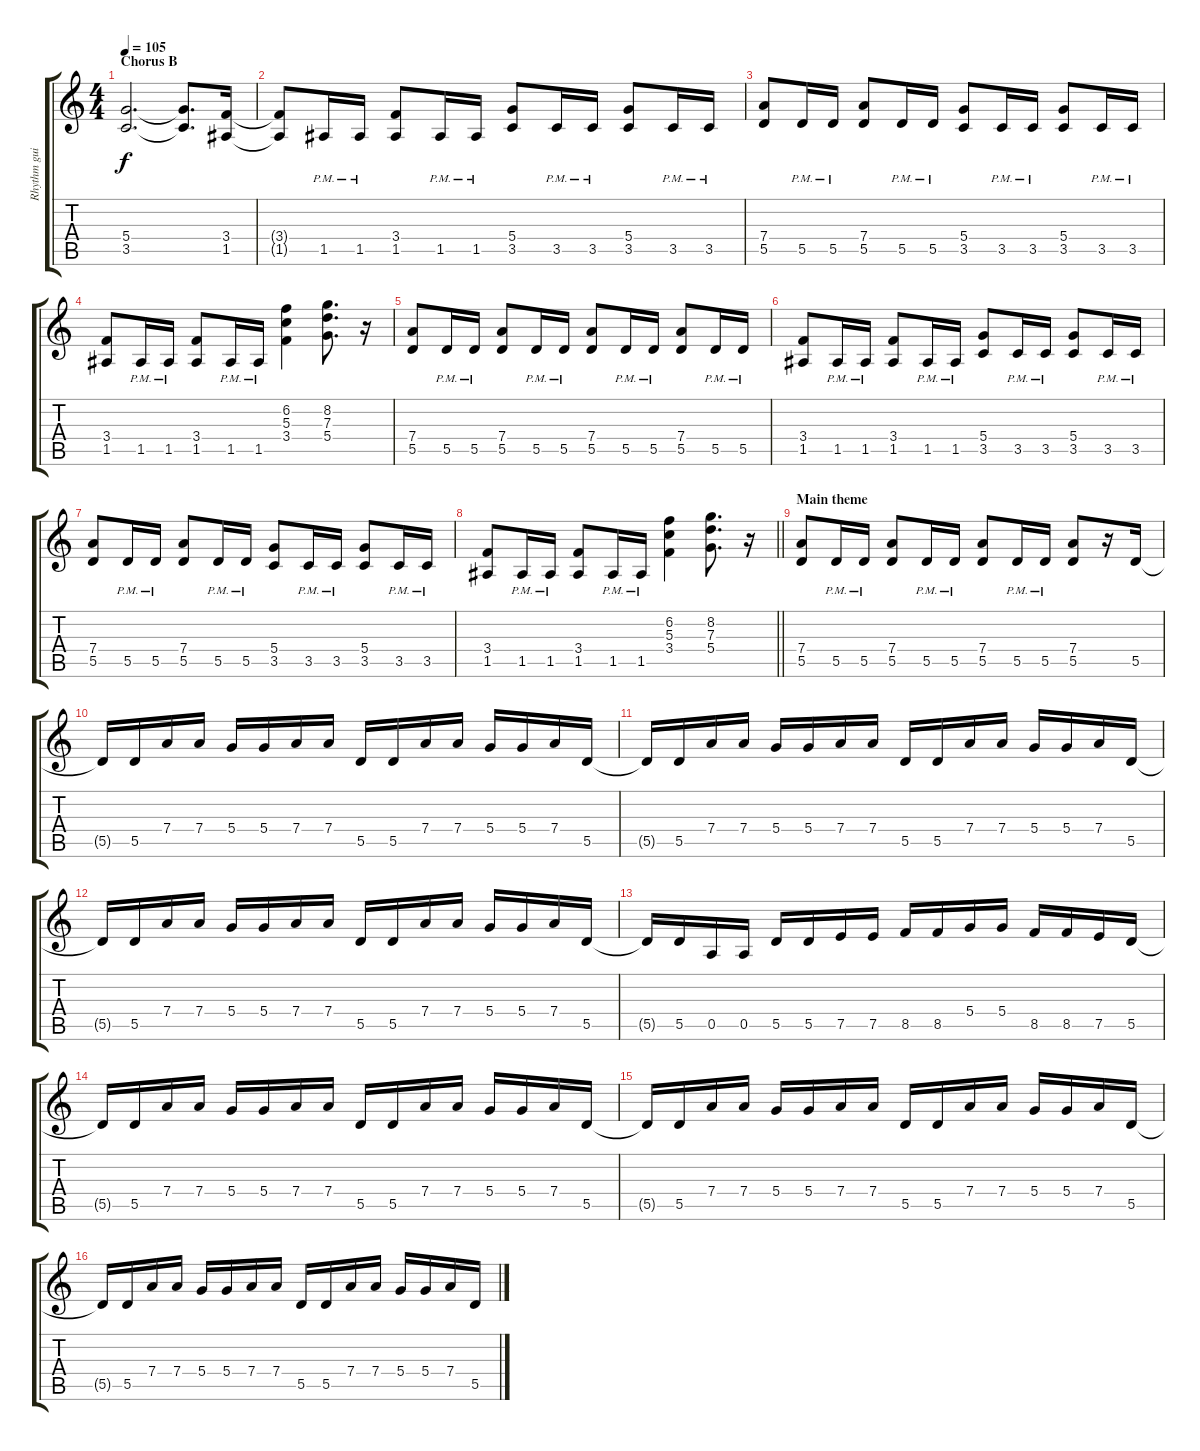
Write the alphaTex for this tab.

\track ("Rhythm guitar 1" "Rhythm gui") {instrument distortionguitar}
\staff {score tabs}
\tuning (E4 B3 G3 D3 A2 E2) {hide}
\ts (4 4)
\section ("" "Chorus B")
\tempo 105
\clef g2
\ks c
(5.4{t} 3.5{t}).2{d dy f} (5.4{t} 3.5{t}).8{d} (3.4 1.5).16 |
(3.4{t} 1.5{t}).8 1.5{pm}.16 1.5{pm}.16 (3.4 1.5).8 1.5{pm}.16 1.5{pm}.16 (5.4 3.5).8 3.5{pm}.16 3.5{pm}.16 (5.4 3.5).8 3.5{pm}.16 3.5{pm}.16 |
(7.4 5.5).8 5.5{pm}.16 5.5{pm}.16 (7.4 5.5).8 5.5{pm}.16 5.5{pm}.16 (5.4 3.5).8 3.5{pm}.16 3.5{pm}.16 (5.4 3.5).8 3.5{pm}.16 3.5{pm}.16 |
(3.4 1.5).8 1.5{pm}.16 1.5{pm}.16 (3.4 1.5).8 1.5{pm}.16 1.5{pm}.16 (6.2 5.3 3.4).4 (8.2 7.3 5.4).8{d} r.16 |
(7.4 5.5).8 5.5{pm}.16 5.5{pm}.16 (7.4 5.5).8 5.5{pm}.16 5.5{pm}.16 (7.4 5.5).8 5.5{pm}.16 5.5{pm}.16 (7.4 5.5).8 5.5{pm}.16 5.5{pm}.16 |
(3.4 1.5).8 1.5{pm}.16 1.5{pm}.16 (3.4 1.5).8 1.5{pm}.16 1.5{pm}.16 (5.4 3.5).8 3.5{pm}.16 3.5{pm}.16 (5.4 3.5).8 3.5{pm}.16 3.5{pm}.16 |
(7.4 5.5).8 5.5{pm}.16 5.5{pm}.16 (7.4 5.5).8 5.5{pm}.16 5.5{pm}.16 (5.4 3.5).8 3.5{pm}.16 3.5{pm}.16 (5.4 3.5).8 3.5{pm}.16 3.5{pm}.16 |
\barLineRight lightlight
(3.4 1.5).8 1.5{pm}.16 1.5{pm}.16 (3.4 1.5).8 1.5{pm}.16 1.5{pm}.16 (6.2 5.3 3.4).4 (8.2 7.3 5.4).8{d} r.16 |
\section ("" "Main theme")
(7.4 5.5).8 5.5{pm}.16 5.5{pm}.16 (7.4 5.5).8 5.5{pm}.16 5.5{pm}.16 (7.4 5.5).8 5.5{pm}.16 5.5{pm}.16 (7.4 5.5).8 r.16 5.5.16 |
5.5{t}.16 5.5.16 7.4.16 7.4.16 5.4.16 5.4.16 7.4.16 7.4.16 5.5.16 5.5.16 7.4.16 7.4.16 5.4.16 5.4.16 7.4.16 5.5.16 |
5.5{t}.16 5.5.16 7.4.16 7.4.16 5.4.16 5.4.16 7.4.16 7.4.16 5.5.16 5.5.16 7.4.16 7.4.16 5.4.16 5.4.16 7.4.16 5.5.16 |
5.5{t}.16 5.5.16 7.4.16 7.4.16 5.4.16 5.4.16 7.4.16 7.4.16 5.5.16 5.5.16 7.4.16 7.4.16 5.4.16 5.4.16 7.4.16 5.5.16 |
5.5{t}.16 5.5.16 0.5.16 0.5.16 5.5.16 5.5.16 7.5.16 7.5.16 8.5.16 8.5.16 5.4.16 5.4.16 8.5.16 8.5.16 7.5.16 5.5.16 |
5.5{t}.16 5.5.16 7.4.16 7.4.16 5.4.16 5.4.16 7.4.16 7.4.16 5.5.16 5.5.16 7.4.16 7.4.16 5.4.16 5.4.16 7.4.16 5.5.16 |
5.5{t}.16 5.5.16 7.4.16 7.4.16 5.4.16 5.4.16 7.4.16 7.4.16 5.5.16 5.5.16 7.4.16 7.4.16 5.4.16 5.4.16 7.4.16 5.5.16 |
5.5{t}.16 5.5.16 7.4.16 7.4.16 5.4.16 5.4.16 7.4.16 7.4.16 5.5.16 5.5.16 7.4.16 7.4.16 5.4.16 5.4.16 7.4.16 5.5.16
